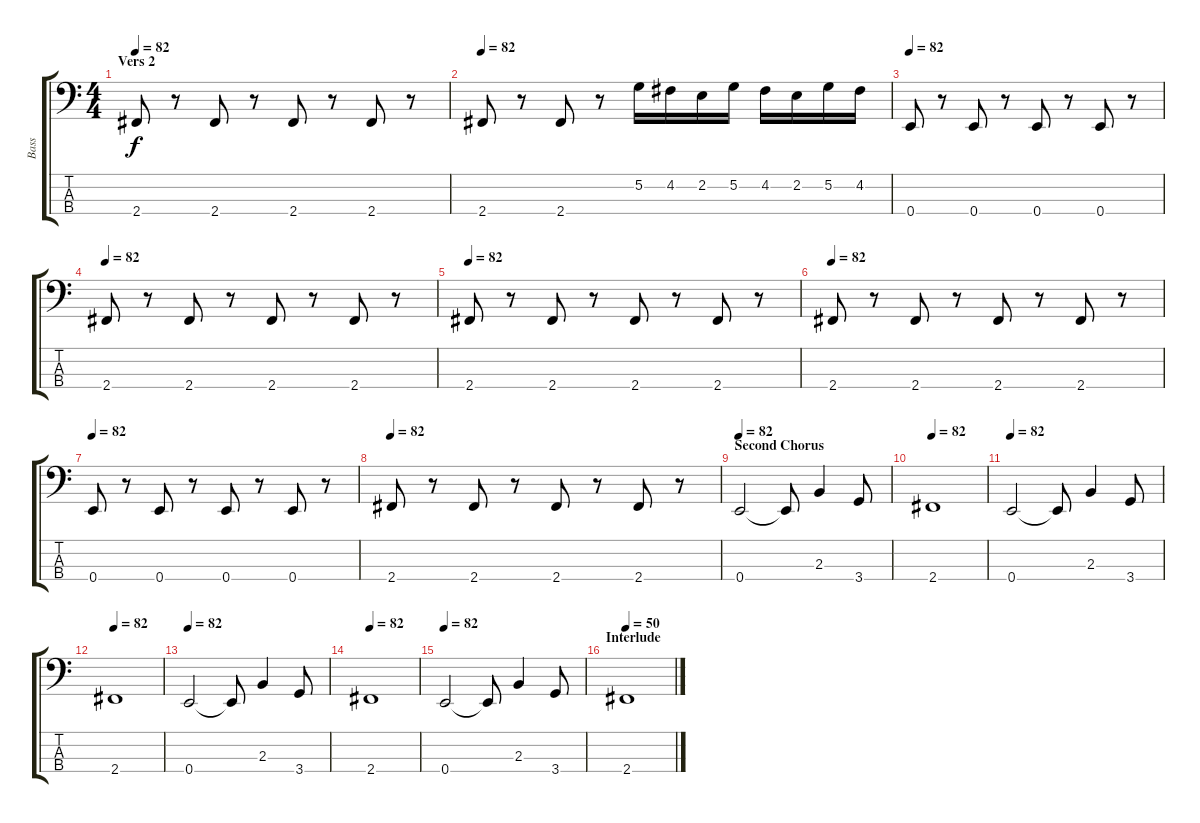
\track ("Bass" "Bass") {instrument electricbassfinger}
\staff {score tabs}
\tuning (G2 D2 A1 E1) {hide}
\ts (4 4)
\section ("" "Vers 2")
\tempo 82
\clef f4
\ks c
2.4.8{dy f} r.8 2.4.8 r.8 2.4.8 r.8 2.4.8 r.8 |
\tempo 82
2.4.8 r.8 2.4.8 r.8 5.2.16 4.2.16 2.2.16 5.2.16 4.2.16 2.2.16 5.2.16 4.2.16 |
\tempo 82
0.4.8 r.8 0.4.8 r.8 0.4.8 r.8 0.4.8 r.8 |
\tempo 82
2.4.8 r.8 2.4.8 r.8 2.4.8 r.8 2.4.8 r.8 |
\tempo 82
2.4.8 r.8 2.4.8 r.8 2.4.8 r.8 2.4.8 r.8 |
\tempo 82
2.4.8 r.8 2.4.8 r.8 2.4.8 r.8 2.4.8 r.8 |
\tempo 82
0.4.8 r.8 0.4.8 r.8 0.4.8 r.8 0.4.8 r.8 |
\tempo 82
2.4.8 r.8 2.4.8 r.8 2.4.8 r.8 2.4.8 r.8 |
\section ("" "Second Chorus")
\tempo 82
0.4.2 0.4{t}.8 2.3.4 3.4.8 |
\tempo 82
2.4.1 |
\tempo 82
0.4.2 0.4{t}.8 2.3.4 3.4.8 |
\tempo 82
2.4.1 |
\tempo 82
0.4.2 0.4{t}.8 2.3.4 3.4.8 |
\tempo 82
2.4.1 |
\tempo 82
0.4.2 0.4{t}.8 2.3.4 3.4.8 |
\section ("" "Interlude")
\tempo 50
2.4.1
